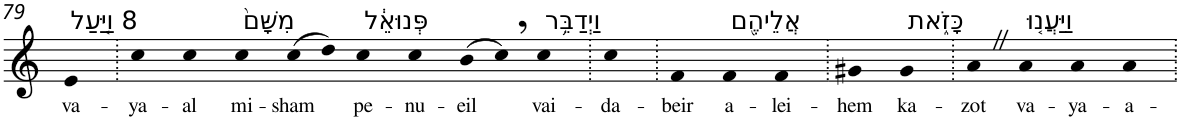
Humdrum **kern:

**kern	**text
*part1	*part1
*staff1	*staff1
*I"Piano	*
*I'Pno	*
!!LO:PB:g=z
*clefG2	*
*k[]	*
=79	=79
!LO:TX:a:t=8 וַיַּ֤עַל	!
!	!LO:LY:b
4e	va-
=80.	=80.
!	!LO:LY:b
4cc	-ya-
!	!LO:LY:b
4cc	-al
!LO:TX:a:t=מִשָּׁם֙	!
!	!LO:LY:b
4cc	mi-
!	!LO:LY:b
(>8cc	-sham
8dd)	.
!LO:TX:a:t=פְּנוּאֵ֔ל	!
!	!LO:LY:b
4cc	pe-
!	!LO:LY:b
4cc	-nu-
!	!LO:LY:b
(>8b	-eil
8cc,)	.
!LO:TX:a:t=וַיְדַבֵּ֥ר	!
!	!LO:LY:b
4cc	vai-
=81.	=81.
!	!LO:LY:b
4cc	-da-
=82.	=82.
!	!LO:LY:b
4f	-beir
!LO:TX:a:t=אֲלֵיהֶ֖ם	!
!	!LO:LY:b
4f	a-
!	!LO:LY:b
4f	-lei-
=83.	=83.
!	!LO:LY:b
4g#X	-hem
!LO:TX:a:t=כָּזֹ֑את	!
!	!LO:LY:b
4g#	ka-
=84.	=84.
!	!LO:LY:b
4aZ	-zot
!LO:TX:a:t=וַיַּעֲנ֤וּ	!
!	!LO:LY:b
4a	va-
!	!LO:LY:b
4a	-ya-
!	!LO:LY:b
4a	-a-
=.	=.
*-	*-
